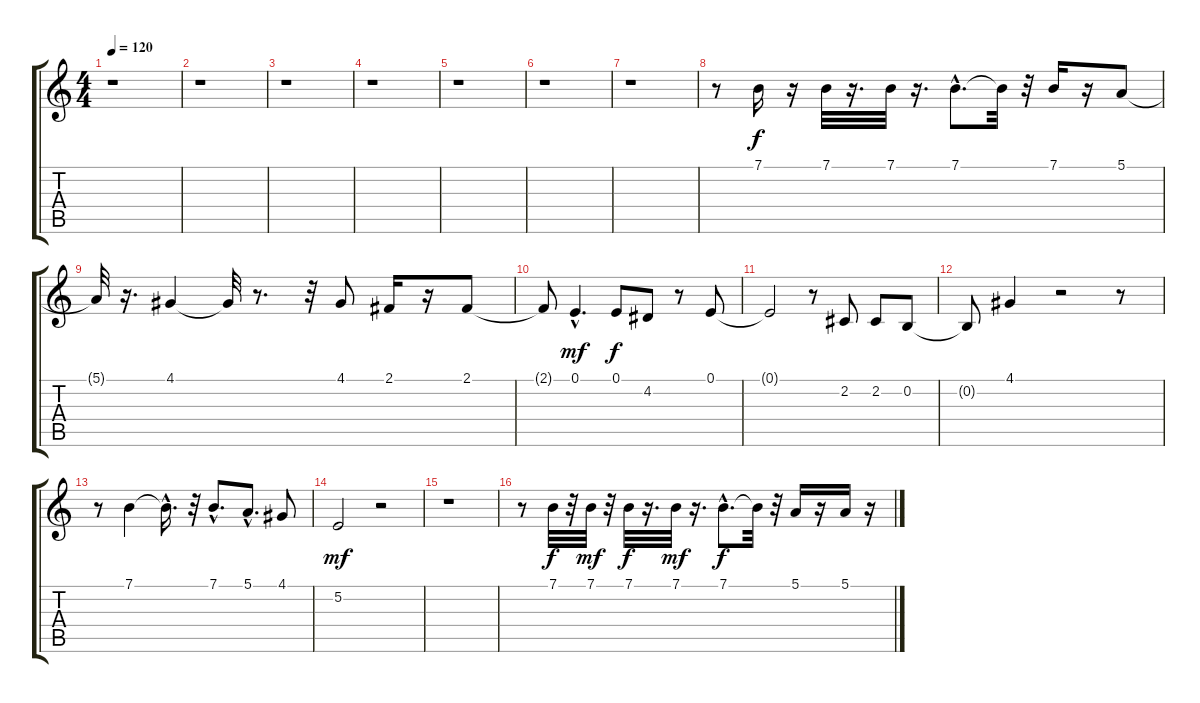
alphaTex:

\track "" {instrument lead1square}
\staff {score tabs}
\tuning (E4 B3 G3 D3 A2 E2) {hide}
\ts (4 4)
\tempo 120
\clef g2
\ks c
r.1{dy f} |
r.1 |
r.1 |
r.1 |
r.1 |
r.1 |
r.1 |
r.8 7.1.16 r.16 7.1.32 r.16{d} 7.1.32 r.16{d} 7.1{hac}.8{d} 7.1{t}.32 r.32 7.1.16 r.16 5.1.8 |
5.1{t}.32 r.16{d} 4.1.4 4.1{t}.32 r.8{d} r.32 4.1.8 2.1.16 r.16 2.1.8 |
2.1{t}.8 0.1{hac}.4{d dy mf} 0.1.8{dy f} 4.2.8 r.8 0.1.8 |
0.1{t}.2 r.8 2.2.8 2.2.8 0.2.8 |
0.2{t}.8 4.1.4 r.2 r.8 |
r.8 7.1.4 7.1{hac t}.16{d} r.32 7.1{hac}.8{d} 5.1{hac}.8{d} 4.1.8 |
5.2.2{dy mf} r.2 |
r.1 |
r.8 7.1.32{dy f} r.32 7.1.32{dy mf} r.32 7.1.32{dy f} r.16{d} 7.1.32{dy mf} r.16{d} 7.1{hac}.8{d dy f} 7.1{t}.32 r.32 5.1.16 r.16 5.1.16 r.16
